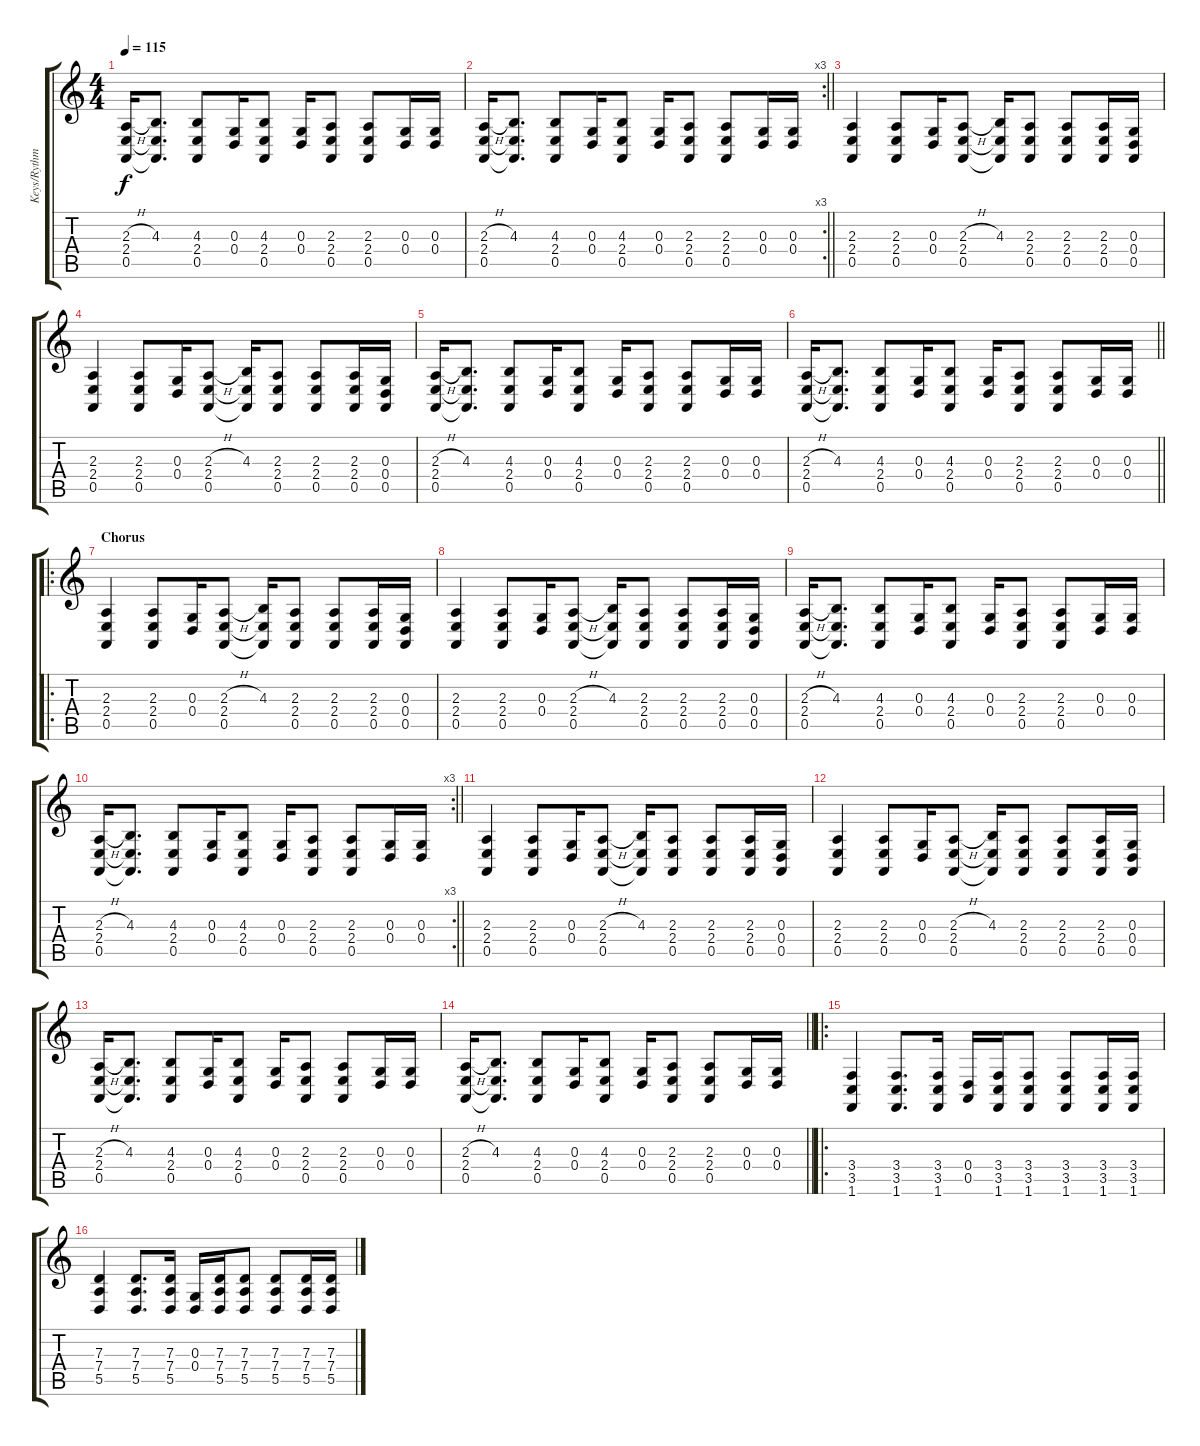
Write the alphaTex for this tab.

\track ("Keys/Rythm Guitar(Vincent)" "Keys/Rythm") {instrument stringensemble1}
\staff {score tabs}
\tuning (E4 B3 G3 D3 A2 E2) {hide}
\ts (4 4)
\tempo 115
\clef g2
\ks c
(2.3{h} 2.4 0.5).16{dy f} (4.3 2.4{t} 0.5{t}).8{d} (4.3 2.4 0.5).8 (0.3 0.4).16 (4.3 2.4 0.5).8 (0.3 0.4).16 (2.3 2.4 0.5).8 (2.3 2.4 0.5).8 (0.3 0.4).16 (0.3 0.4).16 |
\rc 3
\barLineRight lightlight
(2.3{h} 2.4 0.5).16 (4.3 2.4{t} 0.5{t}).8{d} (4.3 2.4 0.5).8 (0.3 0.4).16 (4.3 2.4 0.5).8 (0.3 0.4).16 (2.3 2.4 0.5).8 (2.3 2.4 0.5).8 (0.3 0.4).16 (0.3 0.4).16 |
\section ("" "")
(2.3 2.4 0.5).4 (2.3 2.4 0.5).8 (0.3 0.4).16 (2.3{h} 2.4 0.5).8 (4.3 2.4{t} 0.5{t}).16 (2.3 2.4 0.5).8 (2.3 2.4 0.5).8 (2.3 2.4 0.5).16 (0.3 0.4 0.5).16 |
(2.3 2.4 0.5).4 (2.3 2.4 0.5).8 (0.3 0.4).16 (2.3{h} 2.4 0.5).8 (4.3 2.4{t} 0.5{t}).16 (2.3 2.4 0.5).8 (2.3 2.4 0.5).8 (2.3 2.4 0.5).16 (0.3 0.4 0.5).16 |
(2.3{h} 2.4 0.5).16 (4.3 2.4{t} 0.5{t}).8{d} (4.3 2.4 0.5).8 (0.3 0.4).16 (4.3 2.4 0.5).8 (0.3 0.4).16 (2.3 2.4 0.5).8 (2.3 2.4 0.5).8 (0.3 0.4).16 (0.3 0.4).16 |
\barLineRight lightlight
(2.3{h} 2.4 0.5).16 (4.3 2.4{t} 0.5{t}).8{d} (4.3 2.4 0.5).8 (0.3 0.4).16 (4.3 2.4 0.5).8 (0.3 0.4).16 (2.3 2.4 0.5).8 (2.3 2.4 0.5).8 (0.3 0.4).16 (0.3 0.4).16 |
\ro
\section ("" "Chorus")
(2.3 2.4 0.5).4 (2.3 2.4 0.5).8 (0.3 0.4).16 (2.3{h} 2.4 0.5).8 (4.3 2.4{t} 0.5{t}).16 (2.3 2.4 0.5).8 (2.3 2.4 0.5).8 (2.3 2.4 0.5).16 (0.3 0.4 0.5).16 |
(2.3 2.4 0.5).4 (2.3 2.4 0.5).8 (0.3 0.4).16 (2.3{h} 2.4 0.5).8 (4.3 2.4{t} 0.5{t}).16 (2.3 2.4 0.5).8 (2.3 2.4 0.5).8 (2.3 2.4 0.5).16 (0.3 0.4 0.5).16 |
(2.3{h} 2.4 0.5).16 (4.3 2.4{t} 0.5{t}).8{d} (4.3 2.4 0.5).8 (0.3 0.4).16 (4.3 2.4 0.5).8 (0.3 0.4).16 (2.3 2.4 0.5).8 (2.3 2.4 0.5).8 (0.3 0.4).16 (0.3 0.4).16 |
\rc 3
\barLineRight lightlight
(2.3{h} 2.4 0.5).16 (4.3 2.4{t} 0.5{t}).8{d} (4.3 2.4 0.5).8 (0.3 0.4).16 (4.3 2.4 0.5).8 (0.3 0.4).16 (2.3 2.4 0.5).8 (2.3 2.4 0.5).8 (0.3 0.4).16 (0.3 0.4).16 |
\section ("" "")
(2.3 2.4 0.5).4 (2.3 2.4 0.5).8 (0.3 0.4).16 (2.3{h} 2.4 0.5).8 (4.3 2.4{t} 0.5{t}).16 (2.3 2.4 0.5).8 (2.3 2.4 0.5).8 (2.3 2.4 0.5).16 (0.3 0.4 0.5).16 |
(2.3 2.4 0.5).4 (2.3 2.4 0.5).8 (0.3 0.4).16 (2.3{h} 2.4 0.5).8 (4.3 2.4{t} 0.5{t}).16 (2.3 2.4 0.5).8 (2.3 2.4 0.5).8 (2.3 2.4 0.5).16 (0.3 0.4 0.5).16 |
(2.3{h} 2.4 0.5).16 (4.3 2.4{t} 0.5{t}).8{d} (4.3 2.4 0.5).8 (0.3 0.4).16 (4.3 2.4 0.5).8 (0.3 0.4).16 (2.3 2.4 0.5).8 (2.3 2.4 0.5).8 (0.3 0.4).16 (0.3 0.4).16 |
\barLineRight lightlight
(2.3{h} 2.4 0.5).16 (4.3 2.4{t} 0.5{t}).8{d} (4.3 2.4 0.5).8 (0.3 0.4).16 (4.3 2.4 0.5).8 (0.3 0.4).16 (2.3 2.4 0.5).8 (2.3 2.4 0.5).8 (0.3 0.4).16 (0.3 0.4).16 |
\ro
\section ("" "")
(3.4 3.5 1.6).4 (3.4 3.5 1.6).8{d} (3.4 3.5 1.6).16 (0.4 0.5).16 (3.4 3.5 1.6).16 (3.4 3.5 1.6).8 (3.4 3.5 1.6).8 (3.4 3.5 1.6).16 (3.4 3.5 1.6).16 |
(7.3 7.4 5.5).4 (7.3 7.4 5.5).8{d} (7.3 7.4 5.5).16 (0.3 0.4).16 (7.3 7.4 5.5).16 (7.3 7.4 5.5).8 (7.3 7.4 5.5).8 (7.3 7.4 5.5).16 (7.3 7.4 5.5).16
